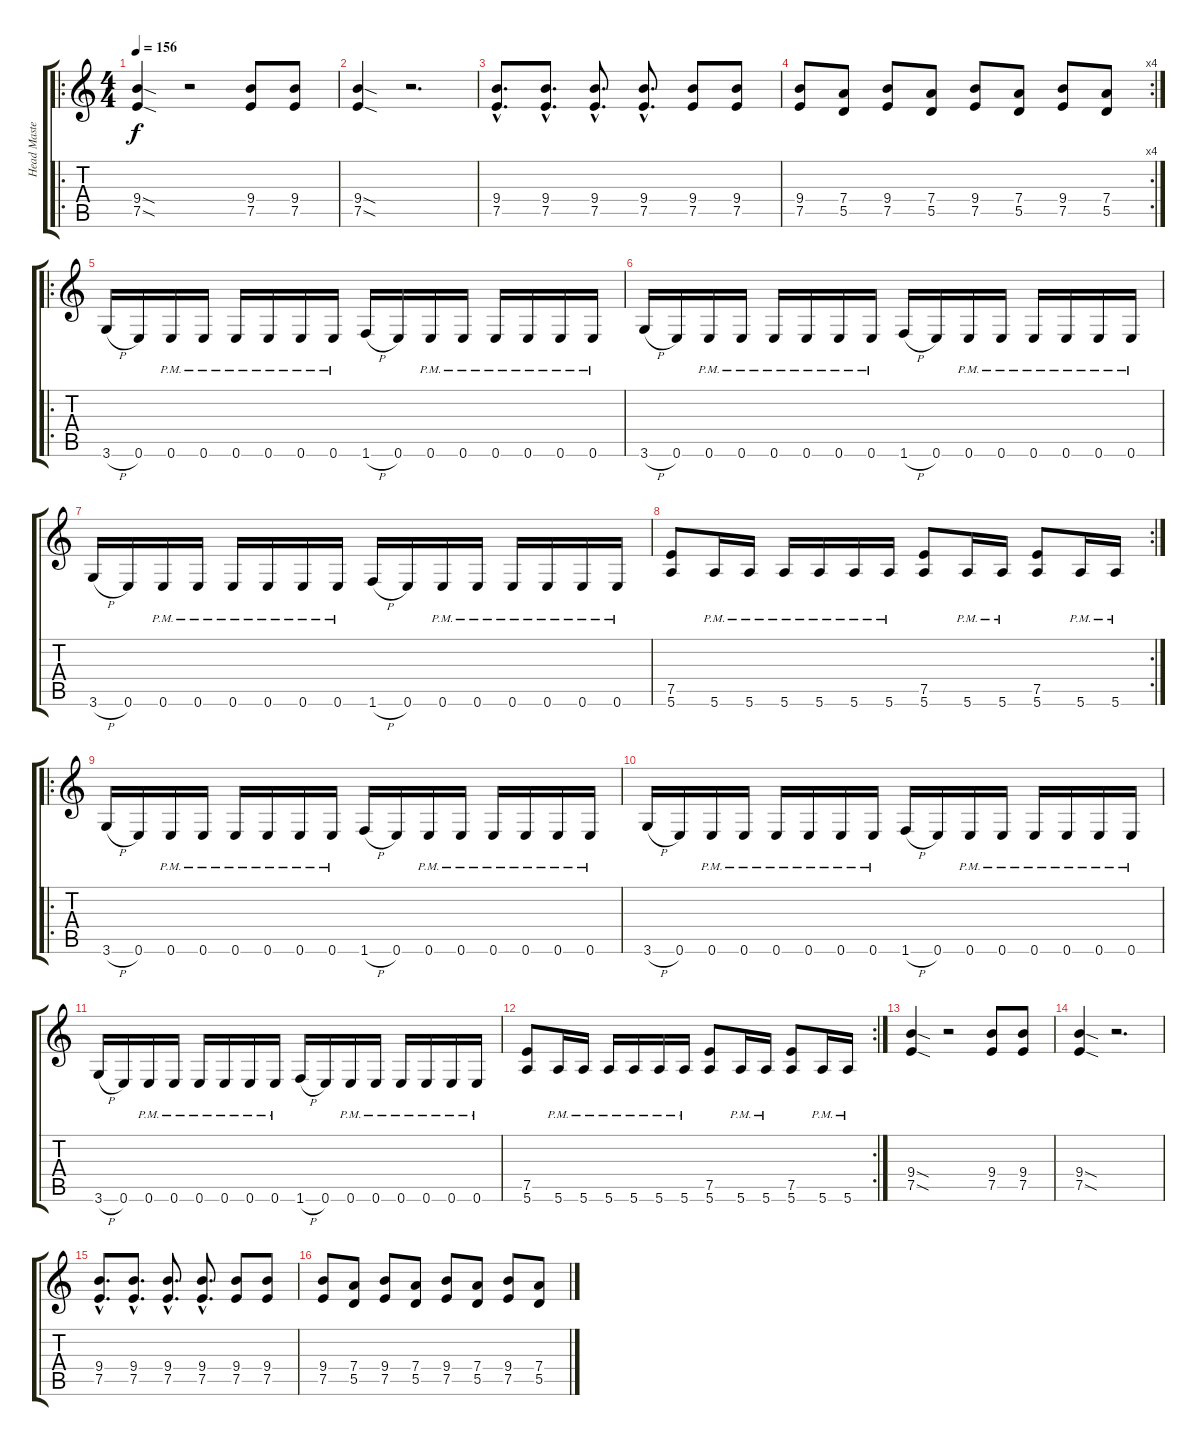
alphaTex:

\track ("Head Master" "Head Maste") {instrument distortionguitar}
\staff {score tabs}
\tuning (E4 B3 G3 D3 A2 E2) {hide}
\ro
\ts (4 4)
\tempo 156
\clef g2
\ks c
(9.4{sod} 7.5{sod}).4{dy f instrument distortionguitar} r.2 (9.4 7.5).8 (9.4 7.5).8 |
(9.4{sod} 7.5{sod}).4 r.2{d} |
(9.4{hac} 7.5{hac}).8{d} (9.4{hac} 7.5{hac}).8{d} (9.4{hac} 7.5{hac}).8{d} (9.4{hac} 7.5{hac}).8{d} (9.4 7.5).8 (9.4 7.5).8 |
\rc 4
(9.4 7.5).8 (7.4 5.5).8 (9.4 7.5).8 (7.4 5.5).8 (9.4 7.5).8 (7.4 5.5).8 (9.4 7.5).8 (7.4 5.5).8 |
\ro
3.6{h}.16 0.6.16 0.6{pm}.16 0.6{pm}.16 0.6{pm}.16 0.6{pm}.16 0.6{pm}.16 0.6{pm}.16 1.6{h}.16 0.6.16 0.6{pm}.16 0.6{pm}.16 0.6{pm}.16 0.6{pm}.16 0.6{pm}.16 0.6{pm}.16 |
3.6{h}.16 0.6.16 0.6{pm}.16 0.6{pm}.16 0.6{pm}.16 0.6{pm}.16 0.6{pm}.16 0.6{pm}.16 1.6{h}.16 0.6.16 0.6{pm}.16 0.6{pm}.16 0.6{pm}.16 0.6{pm}.16 0.6{pm}.16 0.6{pm}.16 |
3.6{h}.16 0.6.16 0.6{pm}.16 0.6{pm}.16 0.6{pm}.16 0.6{pm}.16 0.6{pm}.16 0.6{pm}.16 1.6{h}.16 0.6.16 0.6{pm}.16 0.6{pm}.16 0.6{pm}.16 0.6{pm}.16 0.6{pm}.16 0.6{pm}.16 |
\rc 2
(7.5 5.6).8 5.6{pm}.16 5.6{pm}.16 5.6{pm}.16 5.6{pm}.16 5.6{pm}.16 5.6{pm}.16 (7.5 5.6).8 5.6{pm}.16 5.6{pm}.16 (7.5 5.6).8 5.6{pm}.16 5.6{pm}.16 |
\ro
3.6{h}.16 0.6.16 0.6{pm}.16 0.6{pm}.16 0.6{pm}.16 0.6{pm}.16 0.6{pm}.16 0.6{pm}.16 1.6{h}.16 0.6.16 0.6{pm}.16 0.6{pm}.16 0.6{pm}.16 0.6{pm}.16 0.6{pm}.16 0.6{pm}.16 |
3.6{h}.16 0.6.16 0.6{pm}.16 0.6{pm}.16 0.6{pm}.16 0.6{pm}.16 0.6{pm}.16 0.6{pm}.16 1.6{h}.16 0.6.16 0.6{pm}.16 0.6{pm}.16 0.6{pm}.16 0.6{pm}.16 0.6{pm}.16 0.6{pm}.16 |
3.6{h}.16 0.6.16 0.6{pm}.16 0.6{pm}.16 0.6{pm}.16 0.6{pm}.16 0.6{pm}.16 0.6{pm}.16 1.6{h}.16 0.6.16 0.6{pm}.16 0.6{pm}.16 0.6{pm}.16 0.6{pm}.16 0.6{pm}.16 0.6{pm}.16 |
\rc 2
(7.5 5.6).8 5.6{pm}.16 5.6{pm}.16 5.6{pm}.16 5.6{pm}.16 5.6{pm}.16 5.6{pm}.16 (7.5 5.6).8 5.6{pm}.16 5.6{pm}.16 (7.5 5.6).8 5.6{pm}.16 5.6{pm}.16 |
(9.4{sod} 7.5{sod}).4 r.2 (9.4 7.5).8 (9.4 7.5).8 |
(9.4{sod} 7.5{sod}).4 r.2{d} |
(9.4{hac} 7.5{hac}).8{d} (9.4{hac} 7.5{hac}).8{d} (9.4{hac} 7.5{hac}).8{d} (9.4{hac} 7.5{hac}).8{d} (9.4 7.5).8 (9.4 7.5).8 |
(9.4 7.5).8 (7.4 5.5).8 (9.4 7.5).8 (7.4 5.5).8 (9.4 7.5).8 (7.4 5.5).8 (9.4 7.5).8 (7.4 5.5).8
